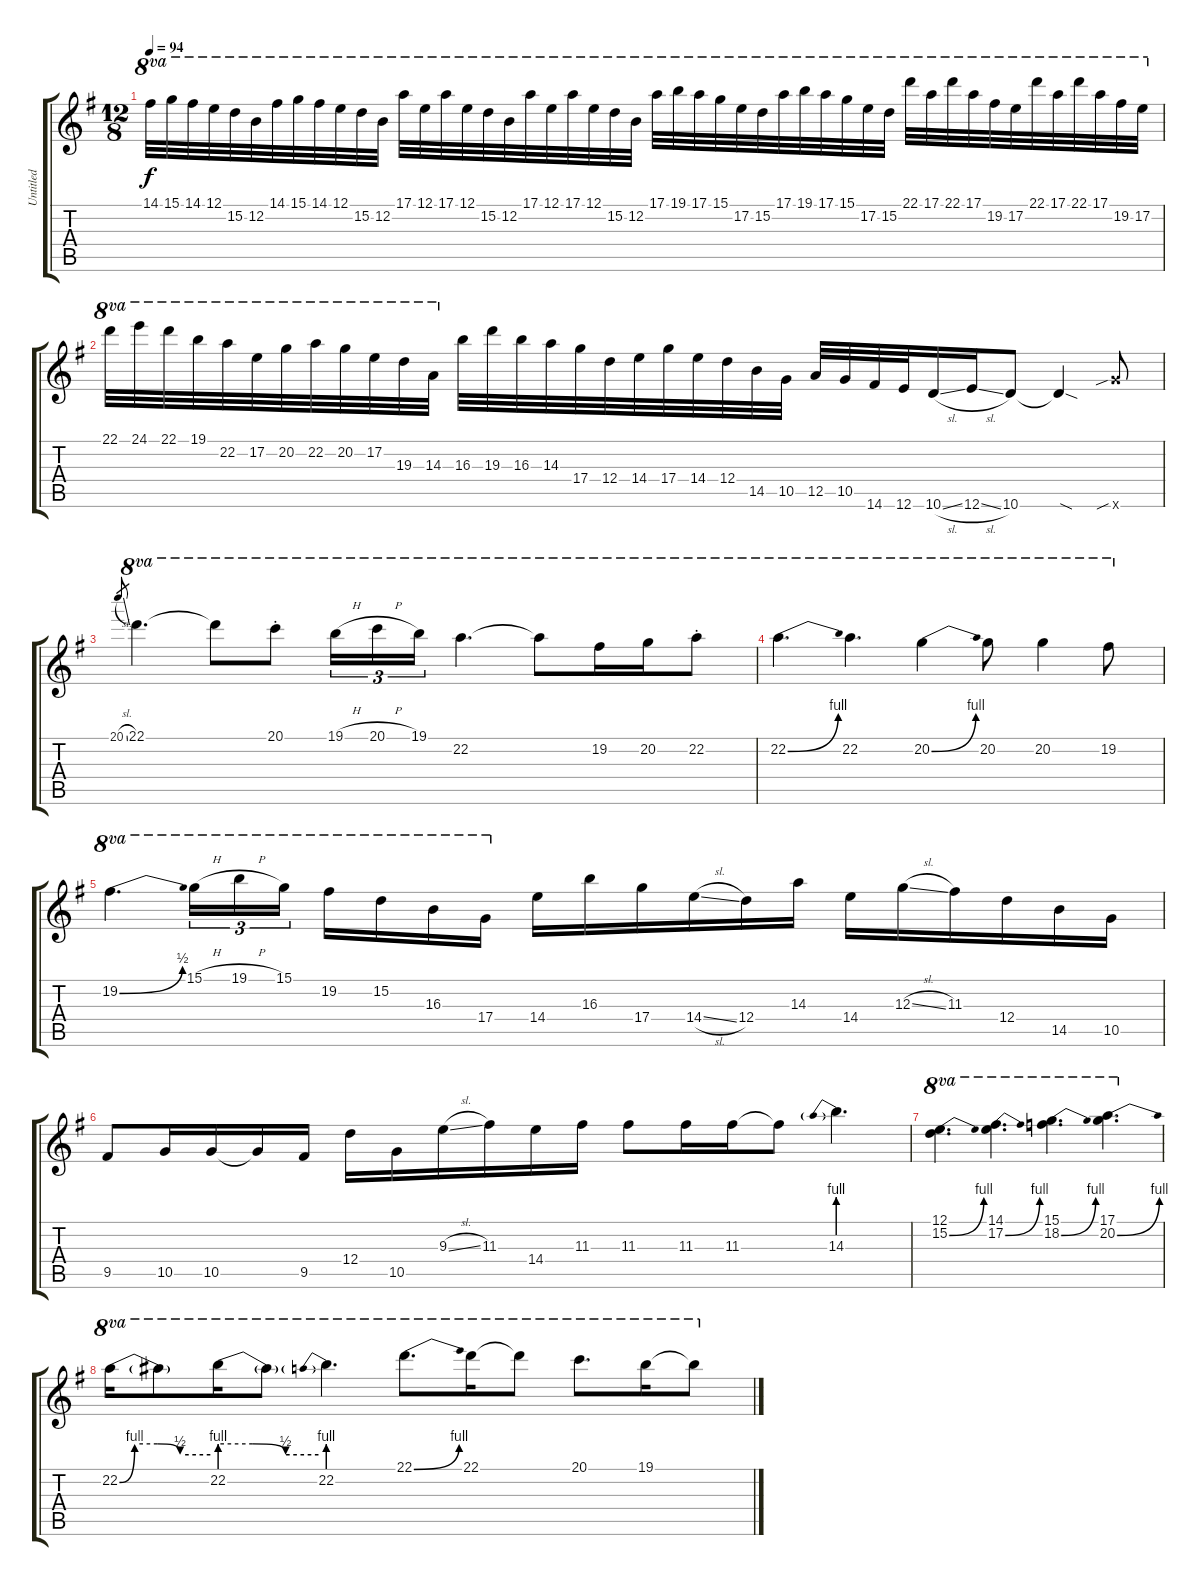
\track ("Untitled" "Untitled") {instrument overdrivenguitar}
\staff {score tabs}
\tuning (E4 B3 G3 D3 A2 E2) {hide}
\ts (12 8)
\tempo 94
\clef g2
\ks g
14.1.32{ot 8va dy f} 15.1.32{ot 8va} 14.1.32{ot 8va} 12.1.32{ot 8va} 15.2.32{ot 8va} 12.2.32{ot 8va} 14.1.32{ot 8va} 15.1.32{ot 8va} 14.1.32{ot 8va} 12.1.32{ot 8va} 15.2.32{ot 8va} 12.2.32{ot 8va} 17.1.32{ot 8va} 12.1.32{ot 8va} 17.1.32{ot 8va} 12.1.32{ot 8va} 15.2.32{ot 8va} 12.2.32{ot 8va} 17.1.32{ot 8va} 12.1.32{ot 8va} 17.1.32{ot 8va} 12.1.32{ot 8va} 15.2.32{ot 8va} 12.2.32{ot 8va} 17.1.32{ot 8va} 19.1.32{ot 8va} 17.1.32{ot 8va} 15.1.32{ot 8va} 17.2.32{ot 8va} 15.2.32{ot 8va} 17.1.32{ot 8va} 19.1.32{ot 8va} 17.1.32{ot 8va} 15.1.32{ot 8va} 17.2.32{ot 8va} 15.2.32{ot 8va} 22.1.32{ot 8va} 17.1.32{ot 8va} 22.1.32{ot 8va} 17.1.32{ot 8va} 19.2.32{ot 8va} 17.2.32{ot 8va} 22.1.32{ot 8va} 17.1.32{ot 8va} 22.1.32{ot 8va} 17.1.32{ot 8va} 19.2.32{ot 8va} 17.2.32{ot 8va} |
22.1.32{ot 8va} 24.1.32{ot 8va} 22.1.32{ot 8va} 19.1.32{ot 8va} 22.2.32{ot 8va} 17.2.32{ot 8va} 20.2.32{ot 8va} 22.2.32{ot 8va} 20.2.32{ot 8va} 17.2.32{ot 8va} 19.3.32{ot 8va} 14.3.32{ot 8va} 16.3.32 19.3.32 16.3.32 14.3.32 17.4.32 12.4.32 14.4.32 17.4.32 14.4.32 12.4.32 14.5.32 10.5.32 12.5.32 10.5.32 14.6.32 12.6.32 10.6{sl}.16 12.6{sl}.16 10.6.8 10.6{sod t}.4 15.6{sib x}.8 |
20.1{sl}.8{gr} 22.1.4{d ot 8va} 22.1{t}.8{ot 8va} 20.1{st}.8{ot 8va} 19.1{h}.16{tu (3 2) ot 8va} 20.1{h}.16{tu (3 2) ot 8va} 19.1.16{tu (3 2) ot 8va} 22.2.4{d ot 8va} 22.2{t}.8{ot 8va} 19.2.16{ot 8va} 20.2.16{ot 8va} 22.2{st}.8{ot 8va} |
22.2{be (bend 0 0 60 4)}.4{d ot 8va} 22.2.4{d ot 8va} 20.2{be (bend 0 0 60 4)}.4{ot 8va} 20.2.8{ot 8va} 20.2.4{ot 8va} 19.2.8{ot 8va} |
19.2{be (bend 0 0 60 2)}.4{d ot 8va} 15.1{h}.16{tu (3 2) ot 8va} 19.1{h}.16{tu (3 2) ot 8va} 15.1.16{tu (3 2) ot 8va beam splitsecondary} 19.2.16{ot 8va} 15.2.16{ot 8va} 16.3.16{ot 8va} 17.4.16{ot 8va} 14.4.16 16.3.16 17.4.16 14.4{sl}.16 12.4.16 14.3.16 14.4.16 12.3{sl}.16 11.3.16 12.4.16 14.5.16 10.5.16 |
9.5.8 10.5.16 10.5.16 10.5{t}.16 9.5.16 12.4.16 10.5.16 9.3{sl}.16 11.3.16 14.4.16 11.3.16 11.3.8 11.3.16 11.3.16 11.3{t}.8 14.3{be (prebend 0 4 60 4)}.4{d} |
(12.1 15.2{be (bend 0 0 60 4)}).4{d ot 8va} (14.1 17.2{be (bend 0 0 60 4)}).4{d ot 8va} (15.1 18.2{be (bend 0 0 60 4)}).4{d ot 8va} (17.1 20.2{be (bend 0 0 60 4)}).4{d ot 8va} |
22.2{be (custom 0 0 10 4 25 4 40 2 60 2)}.16{ot 8va} 22.2{t}.8{ot 8va} 22.2{be (custom 0 4 20 4 40 2 60 2)}.16{ot 8va} 22.2{t}.8{ot 8va} 22.2{be (prebend 0 4 60 4)}.4{d ot 8va} 22.1{be (bend 0 0 60 4)}.8{d ot 8va} 22.1.16{ot 8va} 22.1{t}.8{ot 8va} 20.1.8{d ot 8va} 19.1.16{ot 8va} 19.1{t}.8{ot 8va}
